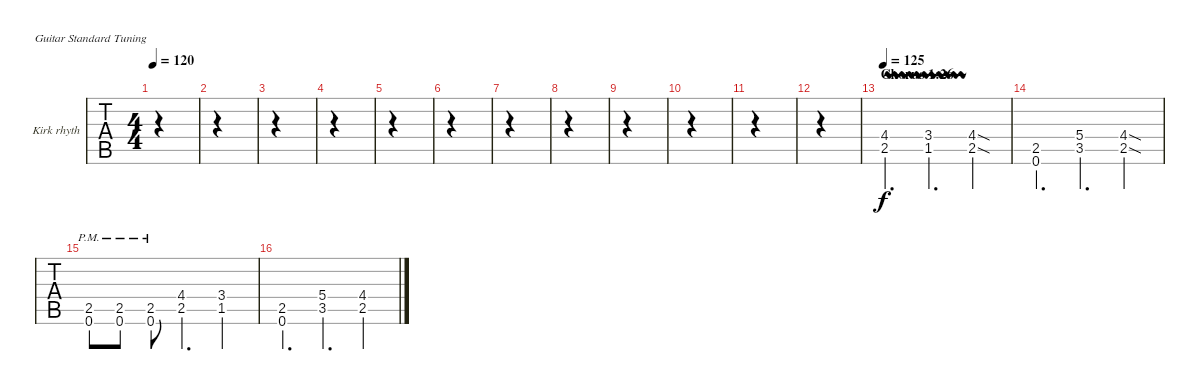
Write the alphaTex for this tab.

\defaultSystemsLayout 4
\bracketExtendMode groupsimilarinstruments
\firstSystemTrackNameOrientation horizontal
\otherSystemsTrackNameOrientation horizontal
\track ("Kirk rhythm" "Kirk rhyth") {instrument acousticguitarsteel}
\staff {tabs}
\tuning (E4 B3 G3 D3 A2 E2)
\ts (4 4)
\tempo 120
\clef g2
\ks c
|
|
|
|
|
|
|
|
|
|
|
|
\section ("" "Chorus 1:26")
\tempo 125
(2.5{vw} 4.4{vw}).4{d} (1.5{vw} 3.4{vw}).4{d} (2.5{sod} 4.4{sod}).4 |
(0.6 2.5).4{d} (3.5 5.4).4{d} (2.5{sod} 4.4{sod}).4 |
(0.6{pm st} 2.5{pm st}).8 (0.6{pm st} 2.5{pm st}).8 (0.6{pm st} 2.5{pm st}).8 (2.5 4.4).4{d} (1.5 3.4).4 |
(0.6 2.5).4{d} (3.5 5.4).4{d} (2.5 4.4).4
